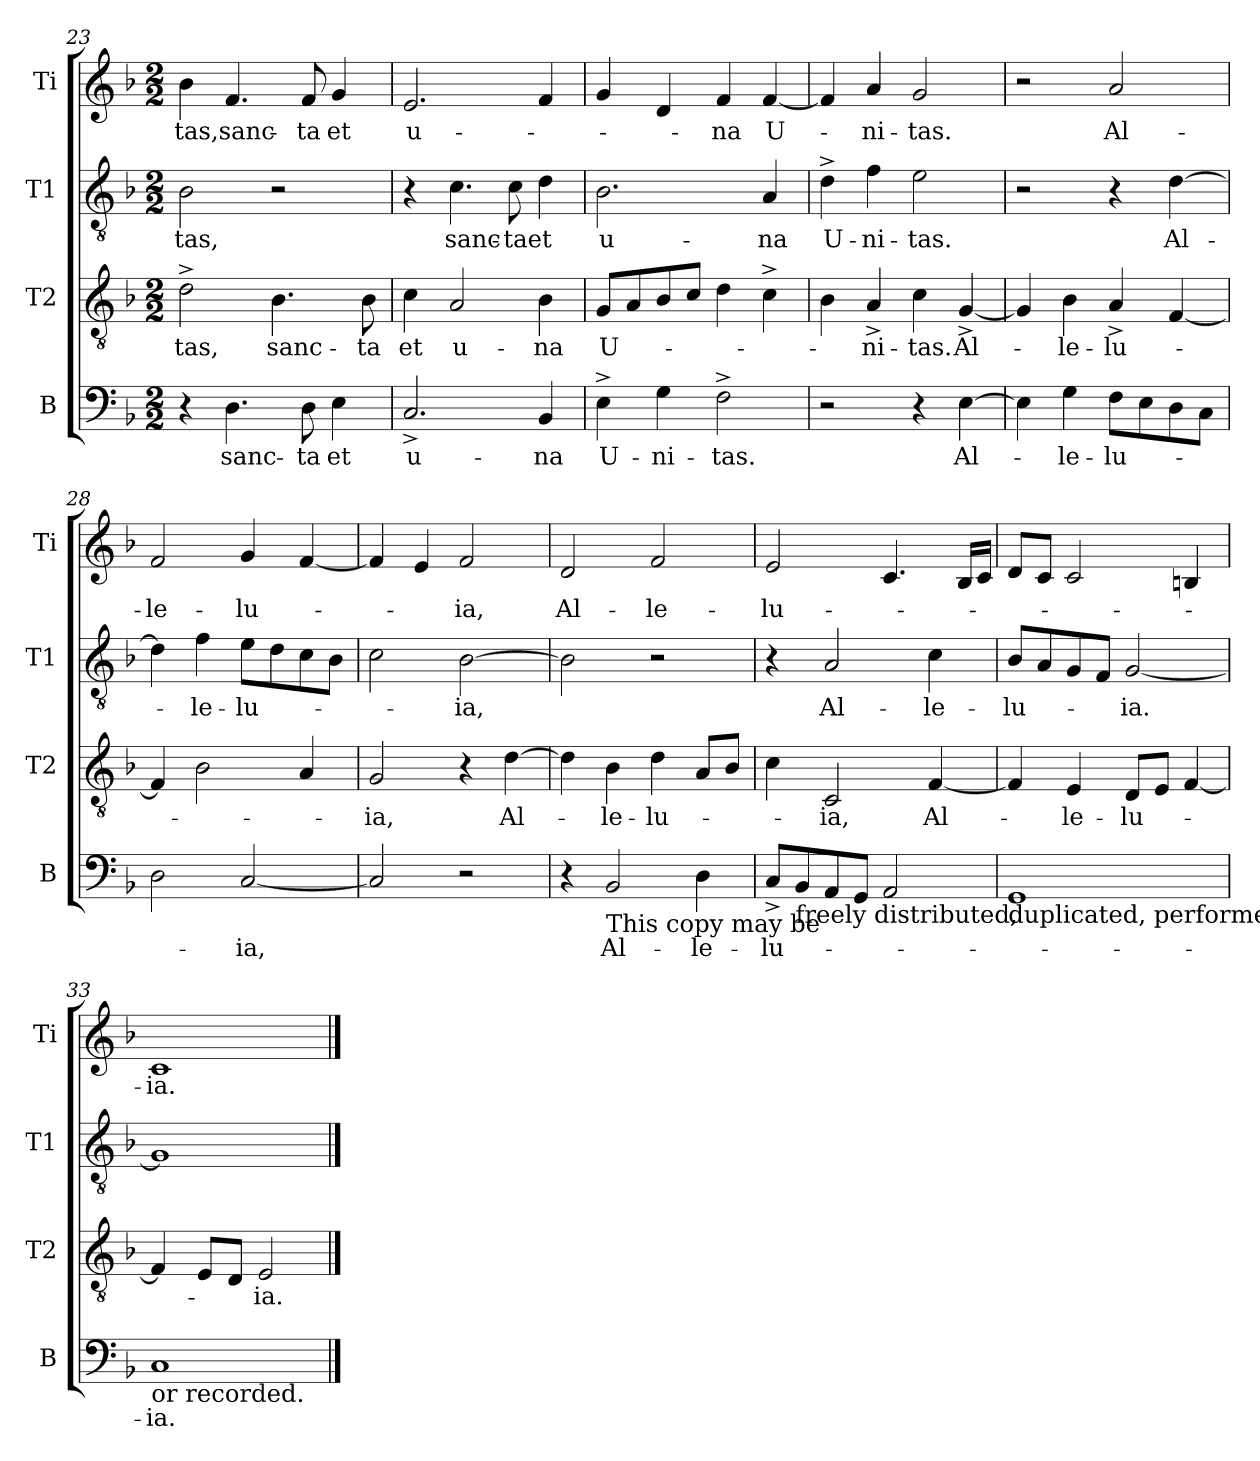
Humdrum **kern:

**kern	**text	**kern	**text	**kern	**text	**kern	**text
*part4	*part4	*part3	*part3	*part2	*part2	*part1	*part1
*staff4	*staff4	*staff3	*staff3	*staff2	*staff2	*staff1	*staff1
*I"B	*	*I"T2	*	*I"T1	*	*I"Ti	*
*I'B	*	*I'T2	*	*I'T1	*	*I'Ti	*
*clefF4	*	*clefGv2	*	*clefGv2	*	*clefG2	*
*k[b-]	*	*k[b-]	*	*k[b-]	*	*k[b-]	*
*F:	*	*F:	*	*F:	*	*F:	*
*M2/2	*	*M2/2	*	*M2/2	*	*M2/2	*
=23	=23	=23	=23	=23	=23	=23	=23
!	!	!	!LO:LY:b	!	!LO:LY:b	!	!LO:LY:b
4r	.	2d^>\	-tas,	2B-\	-tas,	4b-\	-tas,sanc-
!	!LO:LY:b	!	!	!	!	!	!
4.D\	sanc-	.	.	.	.	4.f/	.
!	!	!	!LO:LY:b	!	!	!	!
.	.	4.B-\	sanc-	2r	.	.	.
!	!LO:LY:b	!	!	!	!	!	!LO:LY:b
8D\	-ta	.	.	.	.	8f/	-ta
!	!LO:LY:b	!	!	!	!	!	!LO:LY:b
4E\	et	.	.	.	.	4g/	et
!	!	!	!LO:LY:b	!	!	!	!
.	.	8B-\	-ta	.	.	.	.
!!LO:LB:g=z
=24	=24	=24	=24	=24	=24	=24	=24
!	!LO:LY:b	!	!LO:LY:b	!	!	!	!LO:LY:b:rj
2.C^</	u-	4c\	et	4r	.	2.e/	u-
!	!	!	!LO:LY:b	!	!LO:LY:b	!	!
.	.	2A/	u-	4.c\	sanc-	.	.
!	!	!	!	!	!LO:LY:b	!	!
.	.	.	.	8c\	-taet	.	.
!	!LO:LY:b	!	!LO:LY:b	!	!	!	!
4BB-/	-na	4B-\	-na	4d\	.	4f/	.
=25	=25	=25	=25	=25	=25	=25	=25
!	!LO:LY:b	!	!LO:LY:b:rj	!	!LO:LY:b	!	!
4E^>\	U-	8G/L	U-	2.B-\	u-	4g/	.
.	.	8A/	.	.	.	.	.
!	!LO:LY:b	!	!	!	!	!	!
4G\	-ni-	8B-/	.	.	.	4d/	.
.	.	8c/J	.	.	.	.	.
!	!LO:LY:b	!	!	!	!	!	!LO:LY:b
2F^>\	-tas.	4d\	.	.	.	4f/	-na
!	!	!	!	!	!LO:LY:b	!	!LO:LY:b:rj
.	.	4c^>\	.	4A/	-na	[<4f/	U-
=26	=26	=26	=26	=26	=26	=26	=26
!	!	!	!	!	!LO:LY:b	!	!
2r	.	4B-\	.	4d^>\	U-	4f/]	.
!	!	!	!LO:LY:b	!	!LO:LY:b	!	!LO:LY:b
.	.	4A^</	-ni-	4f\	-ni-	4a/	-ni-
!	!	!	!LO:LY:b	!	!LO:LY:b	!	!LO:LY:b
4r	.	4c\	-tas.	2e\	-tas.	2g/	-tas.
!	!LO:LY:b	!	!LO:LY:b	!	!	!	!
[>4E\	Al-	[<4G^</	Al-	.	.	.	.
=27	=27	=27	=27	=27	=27	=27	=27
4E\]	.	4G/]	.	2r	.	2r	.
!	!LO:LY:b	!	!LO:LY:b	!	!	!	!
4G\	-le-	4B-\	-le-	.	.	.	.
!	!LO:LY:b	!	!LO:LY:b	!	!	!	!LO:LY:b
8F\L	-lu-	4A^</	-lu-	4r	.	2a/	Al-
8E\	.	.	.	.	.	.	.
!	!	!	!	!	!LO:LY:b	!	!
8D\	.	[<4F/	.	[>4d\	Al-	.	.
8C\J	.	.	.	.	.	.	.
=28	=28	=28	=28	=28	=28	=28	=28
!	!	!	!	!	!	!	!LO:LY:b
2D\	.	4F/]	.	4d\]	.	2f/	-le-
!	!	!	!	!	!LO:LY:b	!	!
.	.	2B-\	.	4f\	-le-	.	.
!	!LO:LY:b	!	!	!	!LO:LY:b	!	!LO:LY:b
[<2C/	-ia,	.	.	8e\L	-lu-	4g/	-lu-
.	.	.	.	8d\	.	.	.
.	.	4A/	.	8c\	.	[<4f/	.
.	.	.	.	8B-\J	.	.	.
=29	=29	=29	=29	=29	=29	=29	=29
!	!	!	!LO:LY:b	!	!	!	!
2C/]	.	2G/	-ia,	2c\	.	4f/]	.
.	.	.	.	.	.	4e/	.
!	!	!	!	!	!LO:LY:b	!	!LO:LY:b
2r	.	4r	.	[<2B-\	-ia,	2f/	-ia,
!	!	!	!LO:LY:b	!	!	!	!
.	.	[<4d\	Al-	.	.	.	.
!!LO:LB:g=z
=30	=30	=30	=30	=30	=30	=30	=30
!	!	!	!	!	!	!	!LO:LY:b
4r	.	4d\]	.	2B-\]	.	2d/	Al-
!LO:TX:b:t=This copy may be	!	!	!	!	!	!	!
!	!LO:LY:b	!	!LO:LY:b	!	!	!	!
2BB-/	Al-	4B-\	-le-	.	.	.	.
!	!	!	!LO:LY:b	!	!	!	!LO:LY:b
.	.	4d\	-lu-	2r	.	2f/	-le-
!	!LO:LY:b	!	!	!	!	!	!
4D\	-le-	8A/L	.	.	.	.	.
.	.	8B-/J	.	.	.	.	.
=31	=31	=31	=31	=31	=31	=31	=31
!	!LO:LY:b	!	!	!	!	!	!LO:LY:b
8C^</L	-lu-	4c\	.	4r	.	2e/	-lu-
!LO:TX:b:t=freely distributed,	!	!	!	!	!	!	!
8BB-/	.	.	.	.	.	.	.
!	!	!	!LO:LY:b	!	!LO:LY:b	!	!
8AA/	.	2C/	-ia,	2A/	Al-	.	.
8GG/J	.	.	.	.	.	.	.
2AA/	.	.	.	.	.	4.c/	.
!	!	!	!LO:LY:b	!	!LO:LY:b	!	!
.	.	[<4F/	Al-	4c\	-le-	.	.
.	.	.	.	.	.	16B-/LL	.
.	.	.	.	.	.	16c/JJ	.
=32	=32	=32	=32	=32	=32	=32	=32
!LO:TX:b:t=duplicated, performed	!	!	!	!	!	!	!
!	!	!	!	!	!LO:LY:b	!	!
1GG	.	4F/]	.	8B-/L	-lu-	8d/L	.
.	.	.	.	8A/	.	8c/J	.
!	!	!	!LO:LY:b	!	!	!	!
.	.	4E/	-le-	8G/	.	2c/	.
.	.	.	.	8F/J	.	.	.
!	!	!	!LO:LY:b	!	!LO:LY:b	!	!
.	.	8D/L	-lu-	[<2G/	-ia.	.	.
.	.	8E/J	.	.	.	.	.
.	.	[<4F/	.	.	.	4Bn/	.
=33	=33	=33	=33	=33	=33	=33	=33
!LO:TX:b:t=or recorded.	!	!	!	!	!	!	!
!	!LO:LY:b	!	!	!	!	!	!LO:LY:b
1C	-ia.	4F/]	.	1G]	.	1c	-ia.
.	.	8E/L	.	.	.	.	.
.	.	8D/J	.	.	.	.	.
!	!	!	!LO:LY:b	!	!	!	!
.	.	2E/	-ia.	.	.	.	.
==	==	==	==	==	==	==	==
*-	*-	*-	*-	*-	*-	*-	*-
